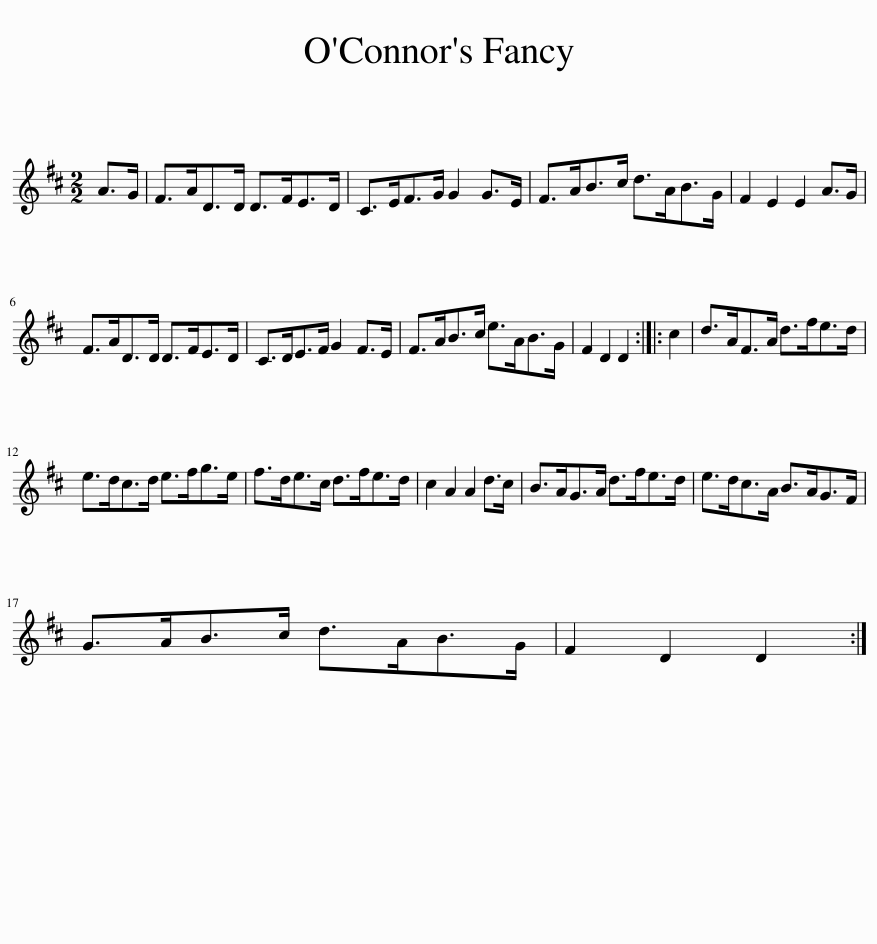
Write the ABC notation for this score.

X:1
L:1/8
M:2/2
I:linebreak $
K:D
V:1 treble
V:1
 A>G | F>AD>D D>FE>D | C>EF>G G2 G>E | F>AB>c d>AB>G | F2 E2 E2 A>G |$ %5
 F>AD>D D>FE>D | C>DE>F G2 F>E | F>AB>c e>AB>G | F2 D2 D2 :: c2 | %10
 d>AF>A d>fe>d |$ e>dc>d e>fg>e | f>de>c d>fe>d | c2 A2 A2 d>c | B>AG>A d>fe>d | %15
 e>dc>A B>AG>F |$ G>AB>c d>AB>G | F2 D2 D2 :| %18
